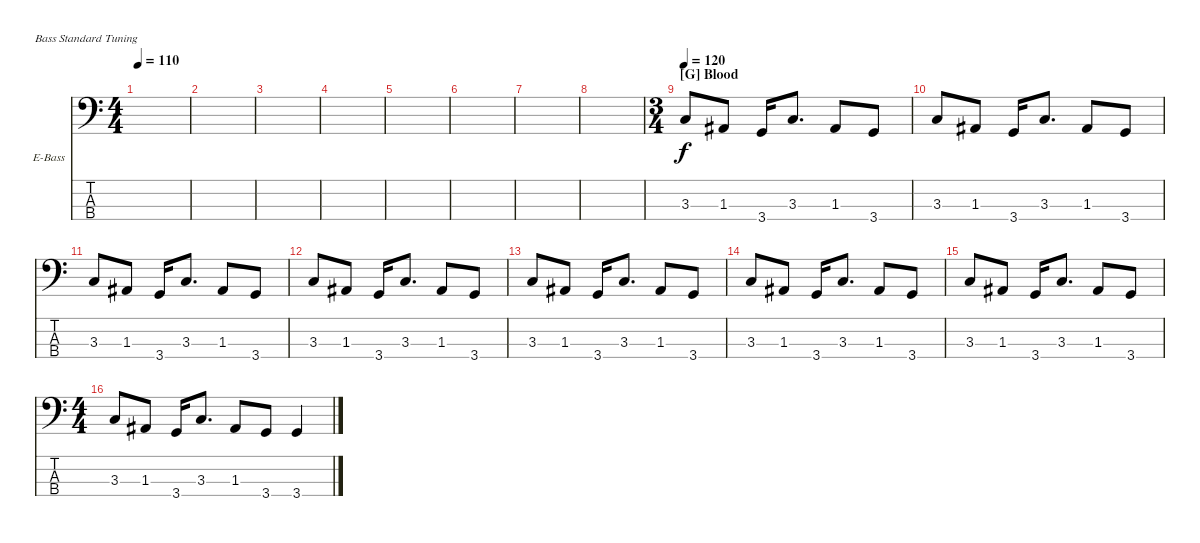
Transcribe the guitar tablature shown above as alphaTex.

\defaultSystemsLayout 4
\bracketExtendMode nobrackets
\firstSystemTrackNameOrientation horizontal
\otherSystemsTrackNameOrientation horizontal
\track ("Jeff Ament" "E-Bass") {instrument electricbassfinger}
\staff {score tabs}
\tuning (G2 D2 A1 E1)
\ts (4 4)
\tempo 110
\clef f4
\ks c
|
|
|
|
|
|
|
|
\ts (3 4)
\section ("G" "Blood")
\tempo 120
3.3.8{dy f} 1.3.8 3.4.16 3.3.8{d} 1.3.8 3.4.8 |
3.3.8 1.3.8 3.4.16 3.3.8{d} 1.3.8 3.4.8 |
3.3.8 1.3.8 3.4.16 3.3.8{d} 1.3.8 3.4.8 |
3.3.8 1.3.8 3.4.16 3.3.8{d} 1.3.8 3.4.8 |
3.3.8 1.3.8 3.4.16 3.3.8{d} 1.3.8 3.4.8 |
3.3.8 1.3.8 3.4.16 3.3.8{d} 1.3.8 3.4.8 |
3.3.8 1.3.8 3.4.16 3.3.8{d} 1.3.8 3.4.8 |
\ts (4 4)
3.3.8 1.3.8 3.4.16 3.3.8{d} 1.3.8 3.4.8 3.4.4
